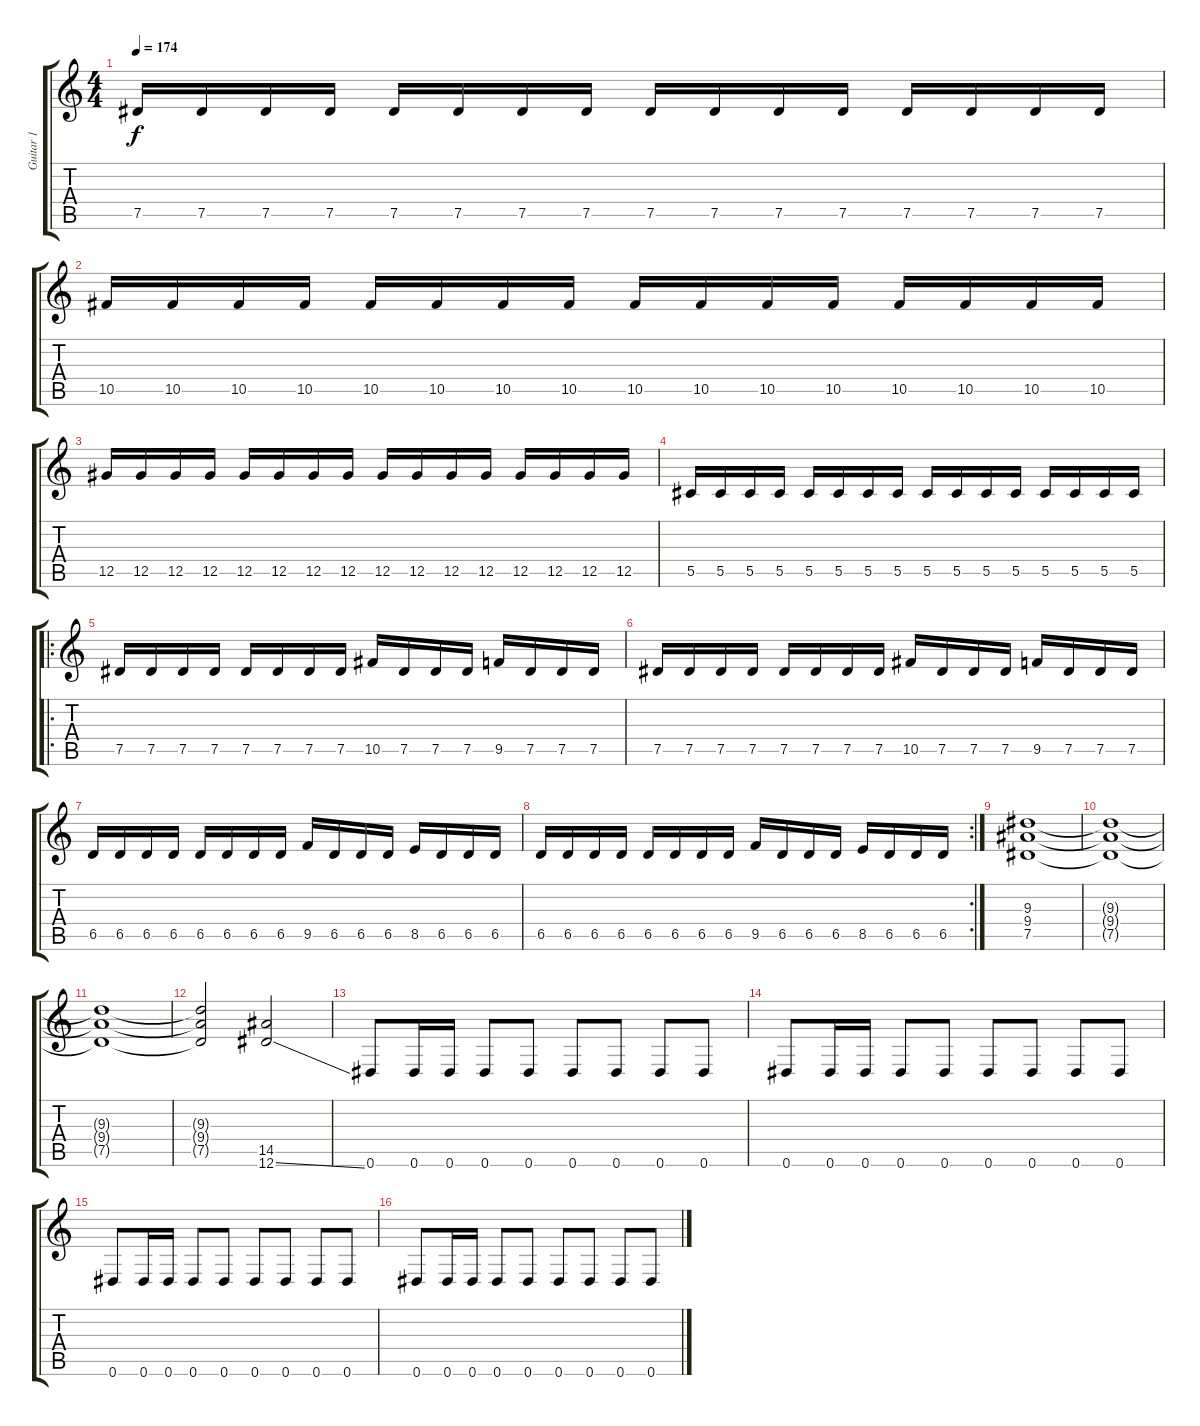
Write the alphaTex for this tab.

\track ("Guitar 1" "Guitar 1") {instrument distortionguitar}
\staff {score tabs}
\tuning (Eb4 Bb3 Gb3 Db3 Ab2 Eb2) {hide}
\ts (4 4)
\tempo 174
\clef g2
\ks c
7.5.16{dy f} 7.5.16 7.5.16 7.5.16 7.5.16 7.5.16 7.5.16 7.5.16 7.5.16 7.5.16 7.5.16 7.5.16 7.5.16 7.5.16 7.5.16 7.5.16 |
10.5.16 10.5.16 10.5.16 10.5.16 10.5.16 10.5.16 10.5.16 10.5.16 10.5.16 10.5.16 10.5.16 10.5.16 10.5.16 10.5.16 10.5.16 10.5.16 |
12.5.16 12.5.16 12.5.16 12.5.16 12.5.16 12.5.16 12.5.16 12.5.16 12.5.16 12.5.16 12.5.16 12.5.16 12.5.16 12.5.16 12.5.16 12.5.16 |
5.5.16 5.5.16 5.5.16 5.5.16 5.5.16 5.5.16 5.5.16 5.5.16 5.5.16 5.5.16 5.5.16 5.5.16 5.5.16 5.5.16 5.5.16 5.5.16 |
\ro
7.5.16 7.5.16 7.5.16 7.5.16 7.5.16 7.5.16 7.5.16 7.5.16 10.5.16 7.5.16 7.5.16 7.5.16 9.5.16 7.5.16 7.5.16 7.5.16 |
7.5.16 7.5.16 7.5.16 7.5.16 7.5.16 7.5.16 7.5.16 7.5.16 10.5.16 7.5.16 7.5.16 7.5.16 9.5.16 7.5.16 7.5.16 7.5.16 |
6.5.16 6.5.16 6.5.16 6.5.16 6.5.16 6.5.16 6.5.16 6.5.16 9.5.16 6.5.16 6.5.16 6.5.16 8.5.16 6.5.16 6.5.16 6.5.16 |
\rc 2
6.5.16 6.5.16 6.5.16 6.5.16 6.5.16 6.5.16 6.5.16 6.5.16 9.5.16 6.5.16 6.5.16 6.5.16 8.5.16 6.5.16 6.5.16 6.5.16 |
(9.3 9.4 7.5).1 |
(9.3{t} 9.4{t} 7.5{t}).1 |
(9.3{t} 9.4{t} 7.5{t}).1 |
(9.3{t} 9.4{t} 7.5{t}).2 (14.5 12.6{ss}).2 |
0.6.8 0.6.16 0.6.16 0.6.8 0.6.8 0.6.8 0.6.8 0.6.8 0.6.8 |
0.6.8 0.6.16 0.6.16 0.6.8 0.6.8 0.6.8 0.6.8 0.6.8 0.6.8 |
0.6.8 0.6.16 0.6.16 0.6.8 0.6.8 0.6.8 0.6.8 0.6.8 0.6.8 |
0.6.8 0.6.16 0.6.16 0.6.8 0.6.8 0.6.8 0.6.8 0.6.8 0.6.8
